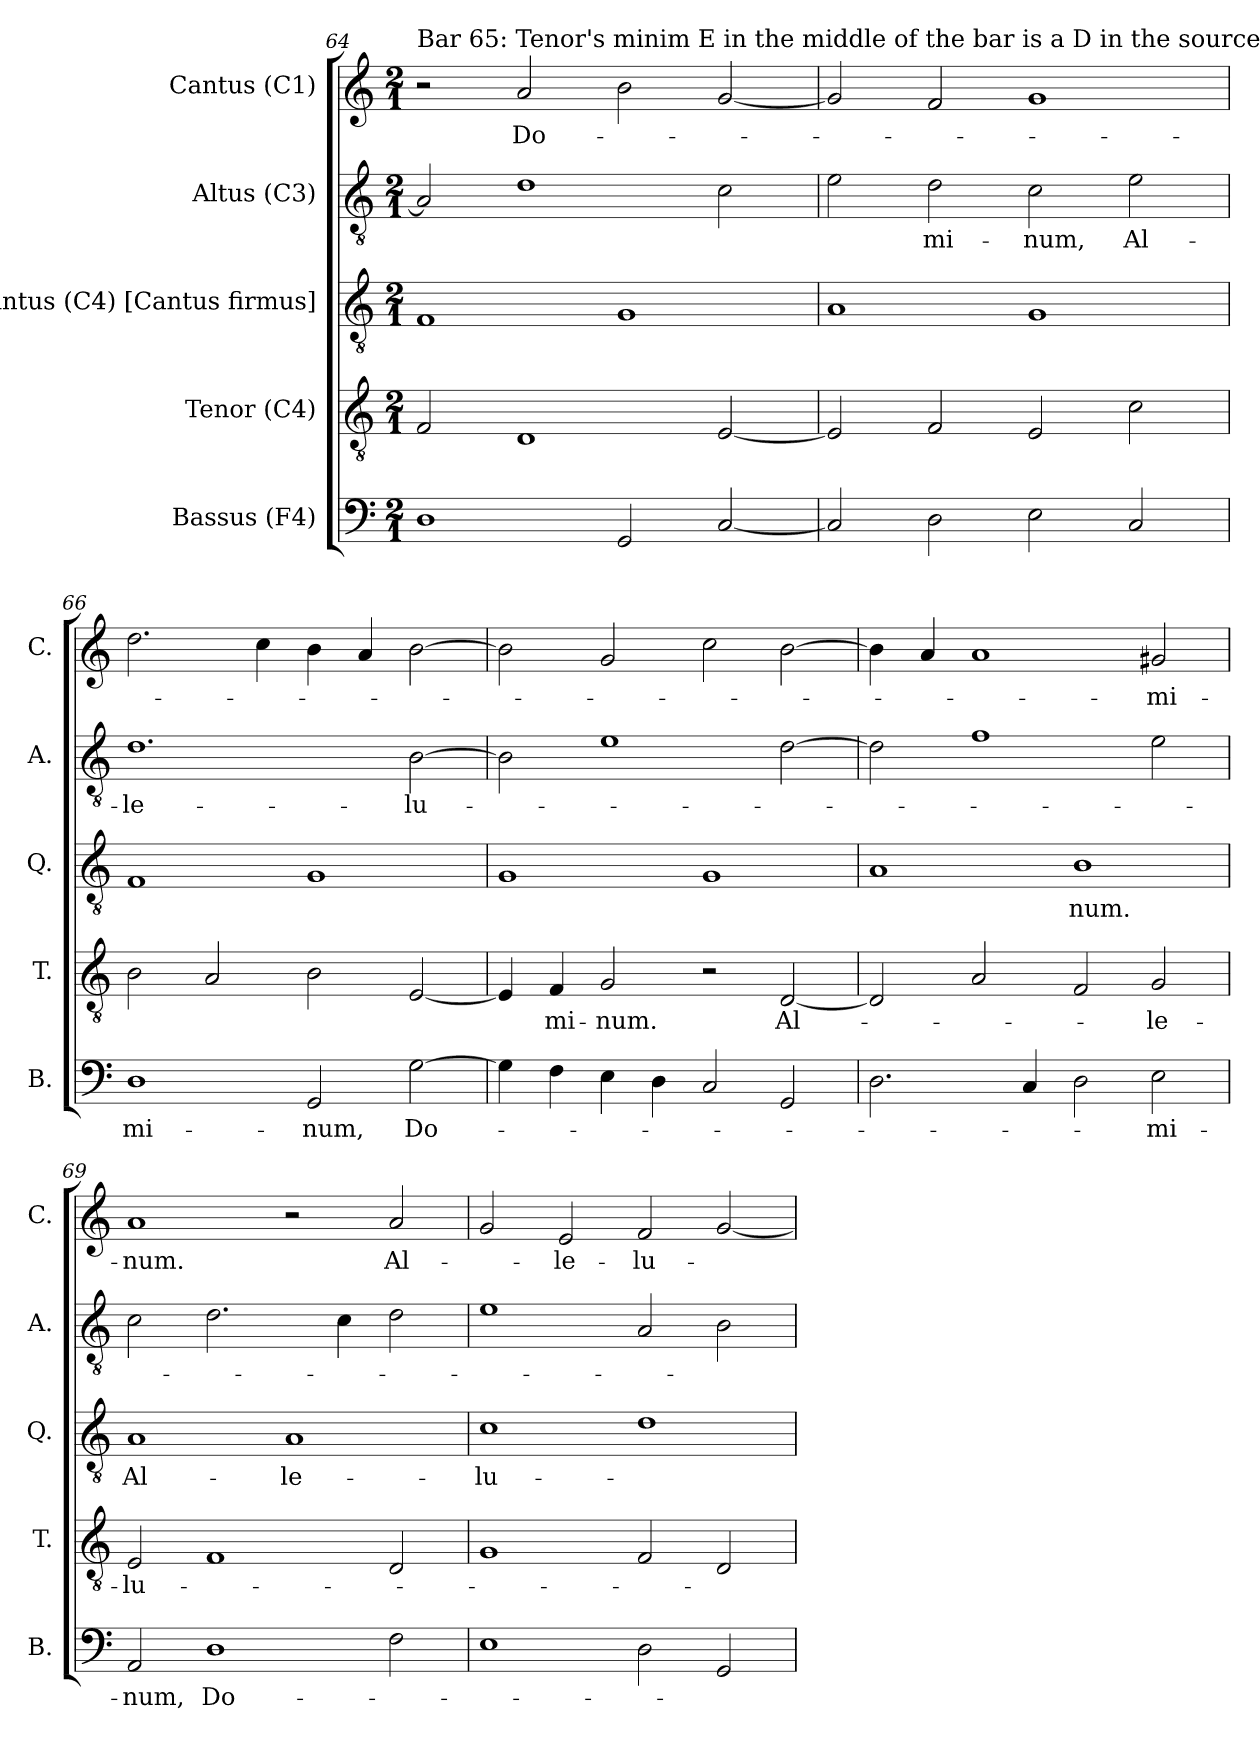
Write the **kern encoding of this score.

**kern	**text	**kern	**text	**kern	**text	**kern	**text	**kern	**text
*part5	*part5	*part4	*part4	*part3	*part3	*part2	*part2	*part1	*part1
*staff5	*staff5	*staff4	*staff4	*staff3	*staff3	*staff2	*staff2	*staff1	*staff1
*I"Bassus (F4)	*	*I"Tenor (C4)	*	*I"Quintus (C4) [Cantus firmus]	*	*I"Altus (C3)	*	*I"Cantus (C1)	*
*I'B.	*	*I'T.	*	*I'Q.	*	*I'A.	*	*I'C.	*
!!LO:LB:g=z
*clefF4	*	*clefGv2	*	*clefGv2	*	*clefGv2	*	*clefG2	*
*	*	*ITrd7c12	*	*ITrd7c12	*	*	*	*	*
*k[]	*	*k[]	*	*k[]	*	*k[]	*	*k[]	*
*C:	*	*C:	*	*C:	*	*C:	*	*C:	*
*M2/1	*	*M2/1	*	*M2/1	*	*M2/1	*	*M2/1	*
=64	=64	=64	=64	=64	=64	=64	=64	=64	=64
!	!	!	!	!	!	!	!	!LO:TX:a:t=Bar 65&colon; Tenor's minim E in the middle of the bar is a D in the source.	!
1Di	.	2FFi/	.	1FFi	.	2Ai/]	.	2r	.
!	!	!	!	!	!	!	!	!	!LO:LY:b:color=#000000
.	.	1DDi	.	.	.	1di	.	2ai/	Do-
2GGi/	.	.	.	1GGi	.	.	.	2bi\	.
[2Ci/	.	[2EEi/	.	.	.	2ci\	.	[2gi/	.
=65	=65	=65	=65	=65	=65	=65	=65	=65	=65
2Ci/]	.	2EEi/]	.	1AAi	.	2ei\	.	2gi/]	.
!	!	!	!	!	!	!	!LO:LY:b:color=#000000	!	!
2Di\	.	2FFi/	.	.	.	2di\	-mi-	2fi/	.
!	!	!	!	!	!	!	!LO:LY:b:color=#000000	!	!
2Ei\	.	2EEi/	.	1GGi	.	2ci\	-num,	1gi	.
!	!	!	!	!	!	!	!LO:LY:b:color=#000000	!	!
2Ci/	.	2Ci\	.	.	.	2ei\	Al-	.	.
=66	=66	=66	=66	=66	=66	=66	=66	=66	=66
!	!LO:LY:b:color=#000000	!	!	!	!	!	!	!	!
!	!	!	!	!	!	!	!LO:LY:b:color=#000000	!	!
1Di	-mi-	2BBi\	.	1FFi	.	1.di	-le-	2.ddi\	.
.	.	2AAi/	.	.	.	.	.	.	.
.	.	.	.	.	.	.	.	4cci\	.
!	!LO:LY:b:color=#000000	!	!	!	!	!	!	!	!
2GGi/	-num,	2BBi\	.	1GGi	.	.	.	4bi\	.
.	.	.	.	.	.	.	.	4ai/	.
!	!LO:LY:b:color=#000000	!	!	!	!	!	!	!	!
!	!	!	!	!	!	!	!LO:LY:b:color=#000000	!	!
[2Gi\	Do-	[2EEi/	.	.	.	[2Bi\	-lu-	[2bi\	.
=67	=67	=67	=67	=67	=67	=67	=67	=67	=67
4Gi\]	.	4EEi/]	.	1GGi	.	2Bi\]	.	2bi\]	.
!	!	!	!LO:LY:b:color=#000000	!	!	!	!	!	!
4Fi\	.	4FFi/	-mi-	.	.	.	.	.	.
!	!	!	!LO:LY:b:color=#000000	!	!	!	!	!	!
4Ei\	.	2GGi/	-num.	.	.	1ei	.	2gi/	.
4Di\	.	.	.	.	.	.	.	.	.
2Ci/	.	2r	.	1GGi	.	.	.	2cci\	.
!	!	!	!LO:LY:b:color=#000000	!	!	!	!	!	!
2GGi/	.	[2DDi/	Al-	.	.	[2di\	.	[2bi\	.
!!LO:LB:g=z
=68	=68	=68	=68	=68	=68	=68	=68	=68	=68
2.Di\	.	2DDi/]	.	1AAi	.	2di\]	.	4bi\]	.
.	.	.	.	.	.	.	.	4ai/	.
.	.	2AAi/	.	.	.	1fi	.	1ai	.
4Ci/	.	.	.	.	.	.	.	.	.
!	!	!	!	!	!LO:LY:b:color=#000000	!	!	!	!
2Di\	.	2FFi/	.	1BBi	-num.	.	.	.	.
!	!LO:LY:b:color=#000000	!	!	!	!	!	!	!	!
!	!	!	!LO:LY:b:color=#000000	!	!	!	!	!	!
!	!	!	!	!	!	!	!	!	!LO:LY:b:color=#000000
2Ei\	-mi-	2GGi/	-le-	.	.	2ei\	.	2g#i/	-mi-
=69	=69	=69	=69	=69	=69	=69	=69	=69	=69
!	!LO:LY:b:color=#000000	!	!	!	!	!	!	!	!
!	!	!	!LO:LY:b:color=#000000	!	!	!	!	!	!
!	!	!	!	!	!LO:LY:b:color=#000000	!	!	!	!
!	!	!	!	!	!	!	!	!	!LO:LY:b:color=#000000
2AAi/	-num,	2EEi/	-lu-	1AAi	Al-	2ci\	.	1ai	-num.
!	!LO:LY:b:color=#000000	!	!	!	!	!	!	!	!
1Di	Do-	1FFi	.	.	.	2.di\	.	.	.
!	!	!	!	!	!LO:LY:b:color=#000000	!	!	!	!
.	.	.	.	1AAi	-le-	.	.	2r	.
.	.	.	.	.	.	4ci\	.	.	.
!	!	!	!	!	!	!	!	!	!LO:LY:b:color=#000000
2Fi\	.	2DDi/	.	.	.	2di\	.	2ai/	Al-
=70	=70	=70	=70	=70	=70	=70	=70	=70	=70
!	!	!	!	!	!LO:LY:b:color=#000000	!	!	!	!
1Ei	.	1GGi	.	1Ci	-lu-	1ei	.	2gi/	.
!	!	!	!	!	!	!	!	!	!LO:LY:b:color=#000000
.	.	.	.	.	.	.	.	2ei/	-le-
!	!	!	!	!	!	!	!	!	!LO:LY:b:color=#000000
2Di\	.	2FFi/	.	1Di	.	2Ai/	.	2fi/	-lu-
2GGi/	.	2DDi/	.	.	.	2Bi\	.	[2gi/	.
=	=	=	=	=	=	=	=	=	=
*-	*-	*-	*-	*-	*-	*-	*-	*-	*-
